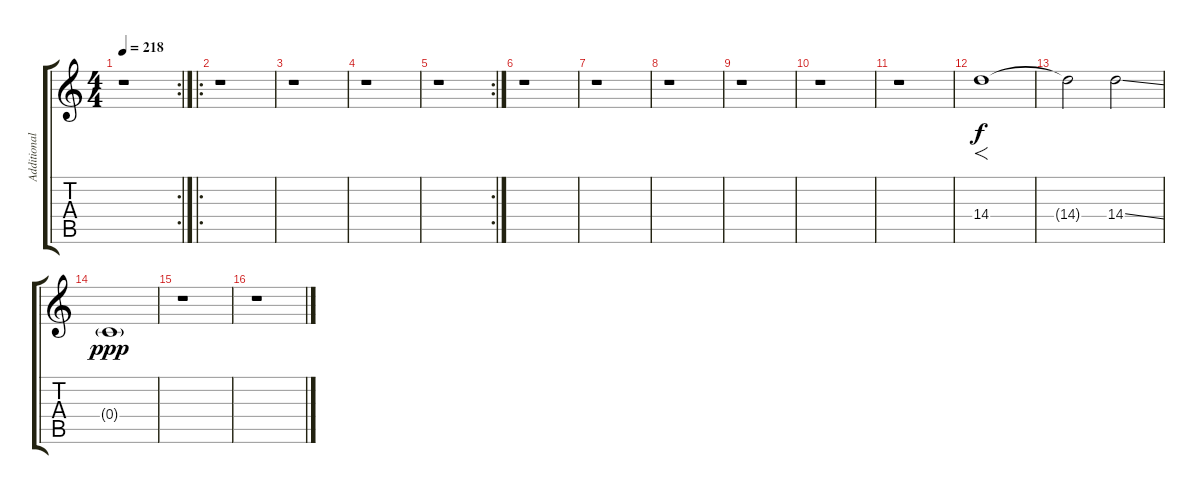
\track ("Additional Guitars" "Additional") {instrument distortionguitar}
\staff {score tabs}
\tuning (D4 A3 F3 C3 G2 D2) {hide}
\rc 2
\ts (4 4)
\tempo 218
\clef g2
\ks c
r.1{dy f} |
\ro
r.1 |
r.1 |
r.1 |
\rc 2
r.1 |
r.1 |
r.1 |
r.1 |
r.1 |
r.1 |
r.1 |
14.4.1{f} |
14.4{t}.2 14.4{ss}.2 |
0.4{g}.1{dy ppp} |
r.1 |
r.1
